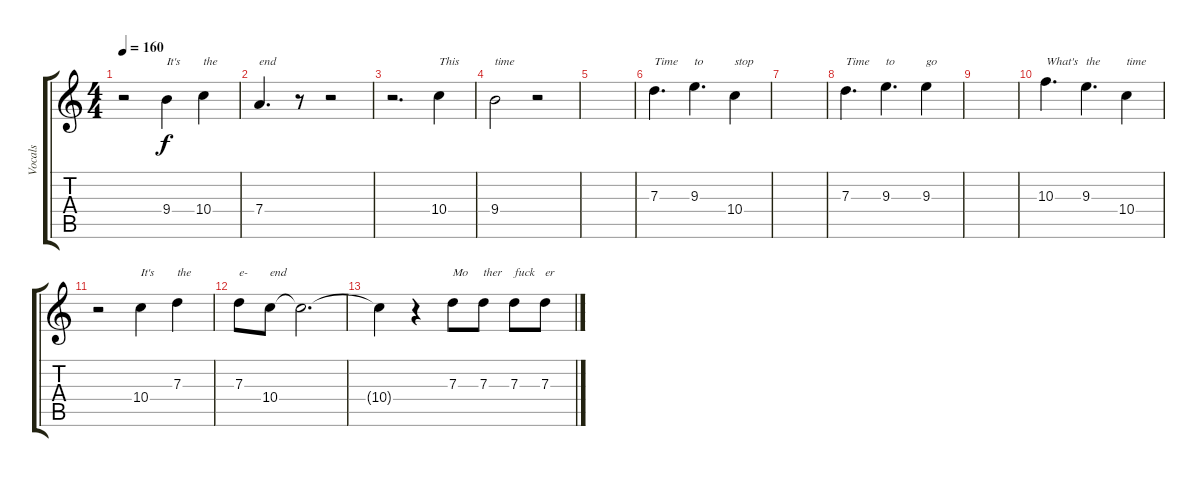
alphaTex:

\track ("Vocals" "Vocals") {instrument overdrivenguitar}
\staff {score tabs}
\tuning (E4 B3 G3 D3 A2 E2) {hide}
\ts (4 4)
\tempo 160
\clef g2
\ks c
r.2{dy f} 9.4.4{txt "It's"} 10.4.4{txt "the"} |
7.4.4{d txt "end"} r.8 r.2 |
r.2{d} 10.4.4{txt "This"} |
9.4.2{txt "time"} r.2 |
|
7.3.4{d txt "Time"} 9.3.4{d txt "to"} 10.4.4{txt "stop"} |
|
7.3.4{d txt "Time"} 9.3.4{d txt "to"} 9.3.4{txt "go"} |
|
10.3.4{d txt "What's"} 9.3.4{d txt "the"} 10.4.4{txt "time"} |
r.2 10.4.4{txt "It's"} 7.3.4{txt "the"} |
7.3.8{txt "e-"} 10.4.8{txt "end"} 10.4{t}.2{d} |
10.4{t}.4 r.4 7.3.8{txt "Mo"} 7.3.8{txt "ther"} 7.3.8{txt "fuck"} 7.3.8{txt "er"}
